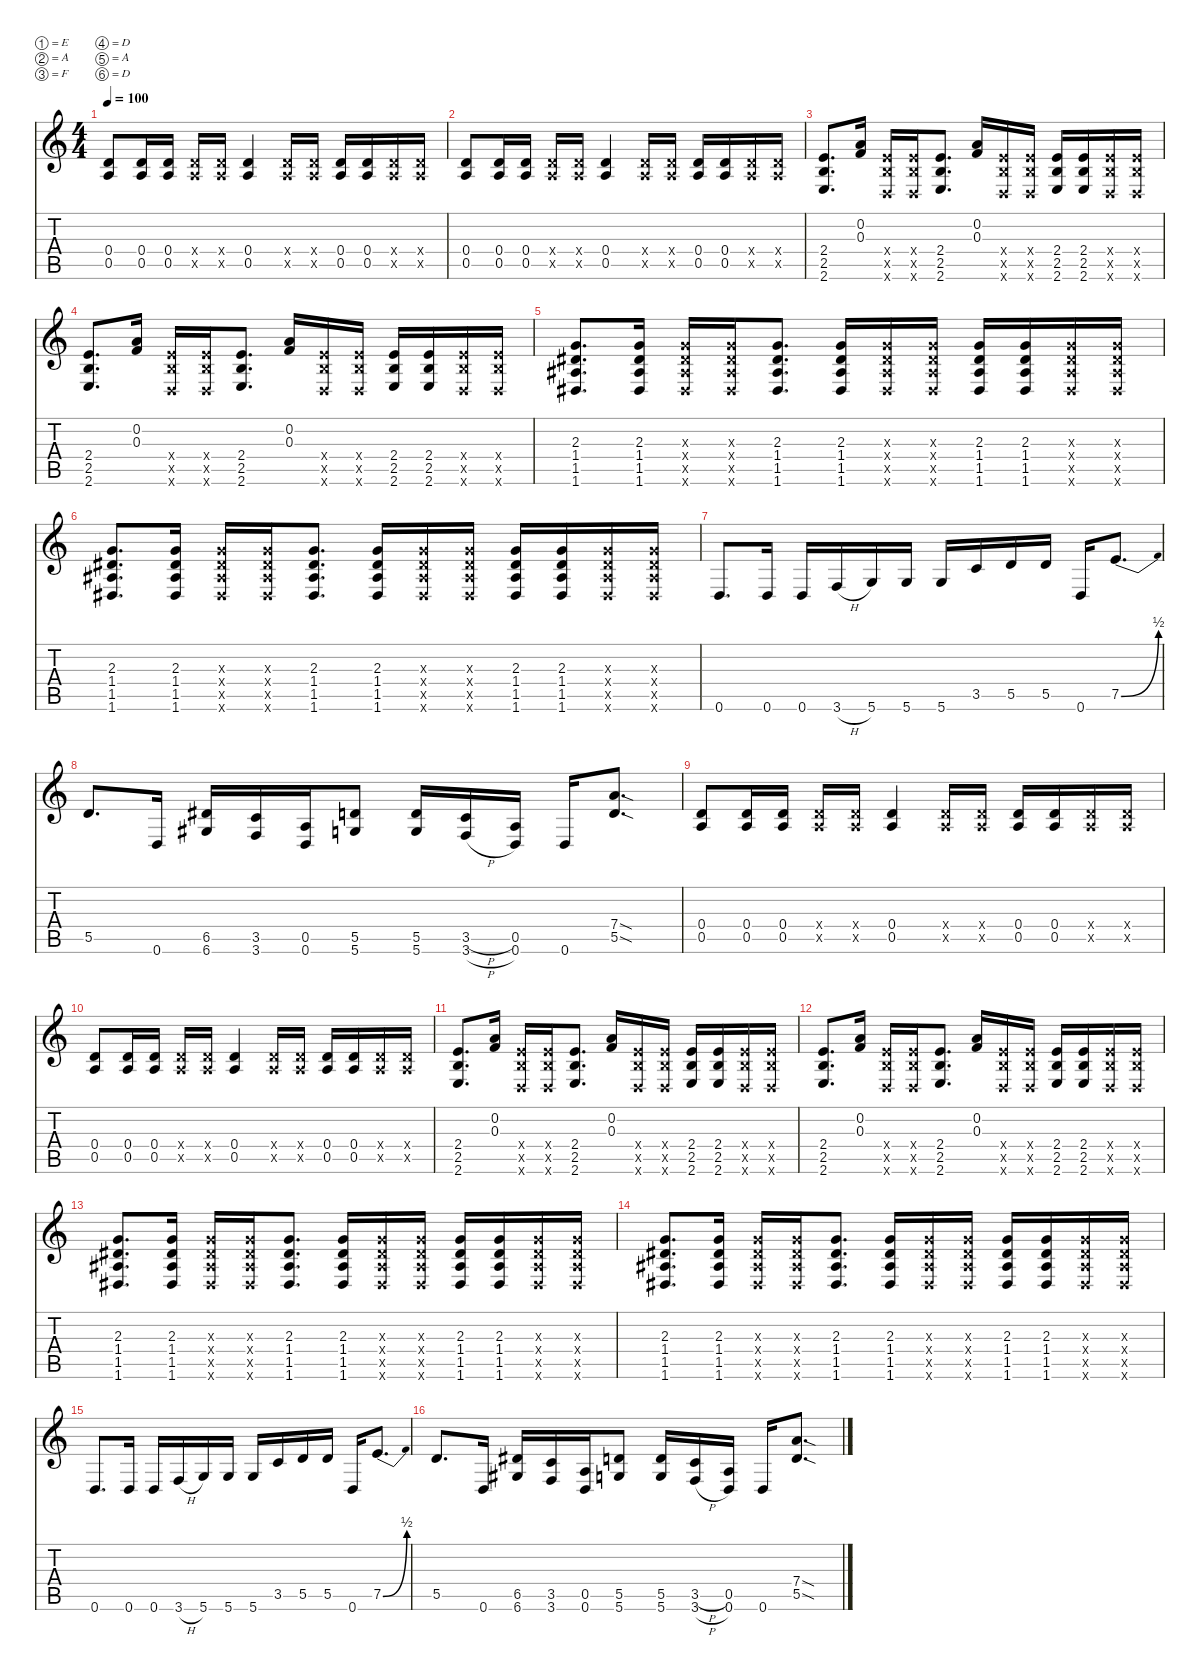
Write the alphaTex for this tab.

\defaultSystemsLayout 4
\hideDynamics
\bracketExtendMode nobrackets
\singleTrackTrackNamePolicy hidden
\multiTrackTrackNamePolicy hidden
\firstSystemTrackNameMode fullname
\firstSystemTrackNameOrientation horizontal
\otherSystemsTrackNameOrientation horizontal
\track ("Guitar 1" "od.guit.") {instrument overdrivenguitar}
\staff {score tabs}
\tuning (E4 A3 F3 D3 A2 D2)
\ts (4 4)
\beaming (8 2 2 2 2)
\tempo 100
\clef g2
\ks c
(0.4 0.5).8{dy f instrument overdrivenguitar beam Up} (0.4 0.5).16{beam Up} (0.4 0.5).16{beam Up} (0.4{x} 0.5{x}).16{beam Up} (0.4{x} 0.5{x}).16{beam Up} (0.4 0.5).4{beam Up} (0.4{x} 0.5{x}).16{beam Up} (0.4{x} 0.5{x}).16{beam Up} (0.4 0.5).16{beam Up} (0.4 0.5).16{beam Up} (0.4{x} 0.5{x}).16{beam Up} (0.4{x} 0.5{x}).16{beam Up} |
(0.4 0.5).8{beam Up} (0.4 0.5).16{beam Up} (0.4 0.5).16{beam Up} (0.4{x} 0.5{x}).16{beam Up} (0.4{x} 0.5{x}).16{beam Up} (0.4 0.5).4{beam Up} (0.4{x} 0.5{x}).16{beam Up} (0.4{x} 0.5{x}).16{beam Up} (0.4 0.5).16{beam Up} (0.4 0.5).16{beam Up} (0.4{x} 0.5{x}).16{beam Up} (0.4{x} 0.5{x}).16{beam Up} |
(2.4 2.5 2.6).8{d dy ff beam Up} (0.2 0.3).16{dy f beam Up} (2.4{x} 2.5{x} 0.6{x}).16{dy ff beam Up} (2.4{x} 2.5{x} 0.6{x}).16{beam Up} (2.4 2.5 2.6).8{d beam Up} (0.2 0.3).16{dy f beam Up} (2.4{x} 2.5{x} 0.6{x}).16{dy ff beam Up} (2.4{x} 2.5{x} 0.6{x}).16{beam Up} (2.4 2.5 2.6).16{dy f beam Up} (2.4 2.5 2.6).16{beam Up} (2.4{x} 2.5{x} 0.6{x}).16{beam Up} (2.4{x} 2.5{x} 0.6{x}).16{beam Up} |
(2.4 2.5 2.6).8{d dy ff beam Up} (0.2 0.3).16{dy f beam Up} (2.4{x} 2.5{x} 0.6{x}).16{dy ff beam Up} (2.4{x} 2.5{x} 0.6{x}).16{beam Up} (2.4 2.5 2.6).8{d beam Up} (0.2 0.3).16{dy f beam Up} (2.4{x} 2.5{x} 0.6{x}).16{dy ff beam Up} (2.4{x} 2.5{x} 0.6{x}).16{beam Up} (2.4 2.5 2.6).16{dy f beam Up} (2.4 2.5 2.6).16{beam Up} (2.4{x} 2.5{x} 0.6{x}).16{beam Up} (2.4{x} 2.5{x} 0.6{x}).16{beam Up} |
(2.3 1.4{acc #} 1.5{acc #} 1.6{acc #}).8{d dy ff beam Up} (2.3 1.4{acc #} 1.5{acc #} 1.6{acc #}).16{beam Up} (2.3{x} 1.4{x acc #} 1.5{x acc #} 1.6{x acc #}).16{beam Up} (2.3{x} 1.4{x acc #} 1.5{x acc #} 1.6{x acc #}).16{beam Up} (2.3 1.4{acc #} 1.5{acc #} 1.6{acc #}).8{d beam Up} (2.3 1.4{acc #} 1.5{acc #} 1.6{acc #}).16{beam Up} (2.3{x} 1.4{x acc #} 1.5{x acc #} 1.6{x acc #}).16{beam Up} (2.3{x} 1.4{x acc #} 1.5{x acc #} 1.6{x acc #}).16{beam Up} (2.3 1.4{acc #} 1.5{acc #} 1.6{acc #}).16{dy f beam Up} (2.3 1.4{acc #} 1.5{acc #} 1.6{acc #}).16{beam Up} (2.3{x} 1.4{x acc #} 1.5{x acc #} 1.6{x acc #}).16{beam Up} (2.3{x} 1.4{x acc #} 1.5{x acc #} 1.6{x acc #}).16{beam Up} |
(2.3 1.4{acc #} 1.5{acc #} 1.6{acc #}).8{d dy ff beam Up} (2.3 1.4{acc #} 1.5{acc #} 1.6{acc #}).16{beam Up} (2.3{x} 1.4{x acc #} 1.5{x acc #} 1.6{x acc #}).16{beam Up} (2.3{x} 1.4{x acc #} 1.5{x acc #} 1.6{x acc #}).16{beam Up} (2.3 1.4{acc #} 1.5{acc #} 1.6{acc #}).8{d beam Up} (2.3 1.4{acc #} 1.5{acc #} 1.6{acc #}).16{beam Up} (2.3{x} 1.4{x acc #} 1.5{x acc #} 1.6{x acc #}).16{beam Up} (2.3{x} 1.4{x acc #} 1.5{x acc #} 1.6{x acc #}).16{beam Up} (2.3 1.4{acc #} 1.5{acc #} 1.6{acc #}).16{dy f beam Up} (2.3 1.4{acc #} 1.5{acc #} 1.6{acc #}).16{beam Up} (2.3{x} 1.4{x acc #} 1.5{x acc #} 1.6{x acc #}).16{beam Up} (2.3{x} 1.4{x acc #} 1.5{x acc #} 1.6{x acc #}).16{beam Up} |
0.6.8{d beam Up} 0.6.16{beam Up} 0.6.16{beam Up} 3.6{h}.16{beam Up} 5.6.16{beam Up} 5.6.16{beam Up} 5.6.16{beam Up} 3.5.16{beam Up} 5.5.16{beam Up} 5.5.16{beam Up} 0.6.16{beam Up} 7.5{be (bend 0 0 15 2)}.8{d beam Up} |
5.5.8{d beam Up} 0.6.16{beam Up} (6.5{acc #} 6.6{acc #}).16{dy ff beam Up} (3.5 3.6).16{beam Up} (0.5 0.6).16{beam Up} (5.5 5.6).8{beam Up} (5.5 5.6).16{beam Up} (3.5{h} 3.6{h}).16{beam Up} (0.5 0.6).16{dy f beam Up} 0.6.16{beam Up} (7.4{sod} 5.5{sod}).8{d beam Up} |
(0.4 0.5).8{beam Up} (0.4 0.5).16{beam Up} (0.4 0.5).16{beam Up} (0.4{x} 0.5{x}).16{beam Up} (0.4{x} 0.5{x}).16{beam Up} (0.4 0.5).4{beam Up} (0.4{x} 0.5{x}).16{beam Up} (0.4{x} 0.5{x}).16{beam Up} (0.4 0.5).16{beam Up} (0.4 0.5).16{beam Up} (0.4{x} 0.5{x}).16{beam Up} (0.4{x} 0.5{x}).16{beam Up} |
(0.4 0.5).8{beam Up} (0.4 0.5).16{beam Up} (0.4 0.5).16{beam Up} (0.4{x} 0.5{x}).16{beam Up} (0.4{x} 0.5{x}).16{beam Up} (0.4 0.5).4{beam Up} (0.4{x} 0.5{x}).16{beam Up} (0.4{x} 0.5{x}).16{beam Up} (0.4 0.5).16{beam Up} (0.4 0.5).16{beam Up} (0.4{x} 0.5{x}).16{beam Up} (0.4{x} 0.5{x}).16{beam Up} |
(2.4 2.5 2.6).8{d dy ff beam Up} (0.2 0.3).16{dy f beam Up} (2.4{x} 2.5{x} 0.6{x}).16{dy ff beam Up} (2.4{x} 2.5{x} 0.6{x}).16{beam Up} (2.4 2.5 2.6).8{d beam Up} (0.2 0.3).16{dy f beam Up} (2.4{x} 2.5{x} 0.6{x}).16{dy ff beam Up} (2.4{x} 2.5{x} 0.6{x}).16{beam Up} (2.4 2.5 2.6).16{dy f beam Up} (2.4 2.5 2.6).16{beam Up} (2.4{x} 2.5{x} 0.6{x}).16{beam Up} (2.4{x} 2.5{x} 0.6{x}).16{beam Up} |
(2.4 2.5 2.6).8{d dy ff beam Up} (0.2 0.3).16{dy f beam Up} (2.4{x} 2.5{x} 0.6{x}).16{dy ff beam Up} (2.4{x} 2.5{x} 0.6{x}).16{beam Up} (2.4 2.5 2.6).8{d beam Up} (0.2 0.3).16{dy f beam Up} (2.4{x} 2.5{x} 0.6{x}).16{dy ff beam Up} (2.4{x} 2.5{x} 0.6{x}).16{beam Up} (2.4 2.5 2.6).16{dy f beam Up} (2.4 2.5 2.6).16{beam Up} (2.4{x} 2.5{x} 0.6{x}).16{beam Up} (2.4{x} 2.5{x} 0.6{x}).16{beam Up} |
(2.3 1.4{acc #} 1.5{acc #} 1.6{acc #}).8{d dy ff beam Up} (2.3 1.4{acc #} 1.5{acc #} 1.6{acc #}).16{beam Up} (2.3{x} 1.4{x acc #} 1.5{x acc #} 1.6{x acc #}).16{beam Up} (2.3{x} 1.4{x acc #} 1.5{x acc #} 1.6{x acc #}).16{beam Up} (2.3 1.4{acc #} 1.5{acc #} 1.6{acc #}).8{d beam Up} (2.3 1.4{acc #} 1.5{acc #} 1.6{acc #}).16{beam Up} (2.3{x} 1.4{x acc #} 1.5{x acc #} 1.6{x acc #}).16{beam Up} (2.3{x} 1.4{x acc #} 1.5{x acc #} 1.6{x acc #}).16{beam Up} (2.3 1.4{acc #} 1.5{acc #} 1.6{acc #}).16{dy f beam Up} (2.3 1.4{acc #} 1.5{acc #} 1.6{acc #}).16{beam Up} (2.3{x} 1.4{x acc #} 1.5{x acc #} 1.6{x acc #}).16{beam Up} (2.3{x} 1.4{x acc #} 1.5{x acc #} 1.6{x acc #}).16{beam Up} |
(2.3 1.4{acc #} 1.5{acc #} 1.6{acc #}).8{d dy ff beam Up} (2.3 1.4{acc #} 1.5{acc #} 1.6{acc #}).16{beam Up} (2.3{x} 1.4{x acc #} 1.5{x acc #} 1.6{x acc #}).16{beam Up} (2.3{x} 1.4{x acc #} 1.5{x acc #} 1.6{x acc #}).16{beam Up} (2.3 1.4{acc #} 1.5{acc #} 1.6{acc #}).8{d beam Up} (2.3 1.4{acc #} 1.5{acc #} 1.6{acc #}).16{beam Up} (2.3{x} 1.4{x acc #} 1.5{x acc #} 1.6{x acc #}).16{beam Up} (2.3{x} 1.4{x acc #} 1.5{x acc #} 1.6{x acc #}).16{beam Up} (2.3 1.4{acc #} 1.5{acc #} 1.6{acc #}).16{dy f beam Up} (2.3 1.4{acc #} 1.5{acc #} 1.6{acc #}).16{beam Up} (2.3{x} 1.4{x acc #} 1.5{x acc #} 1.6{x acc #}).16{beam Up} (2.3{x} 1.4{x acc #} 1.5{x acc #} 1.6{x acc #}).16{beam Up} |
0.6.8{d beam Up} 0.6.16{beam Up} 0.6.16{beam Up} 3.6{h}.16{beam Up} 5.6.16{beam Up} 5.6.16{beam Up} 5.6.16{beam Up} 3.5.16{beam Up} 5.5.16{beam Up} 5.5.16{beam Up} 0.6.16{beam Up} 7.5{be (bend 0 0 15 2)}.8{d beam Up} |
5.5.8{d beam Up} 0.6.16{beam Up} (6.5{acc #} 6.6{acc #}).16{dy ff beam Up} (3.5 3.6).16{beam Up} (0.5 0.6).16{beam Up} (5.5 5.6).8{beam Up} (5.5 5.6).16{beam Up} (3.5{h} 3.6{h}).16{beam Up} (0.5 0.6).16{dy f beam Up} 0.6.16{beam Up} (7.4{sod} 5.5{sod}).8{d beam Up}
